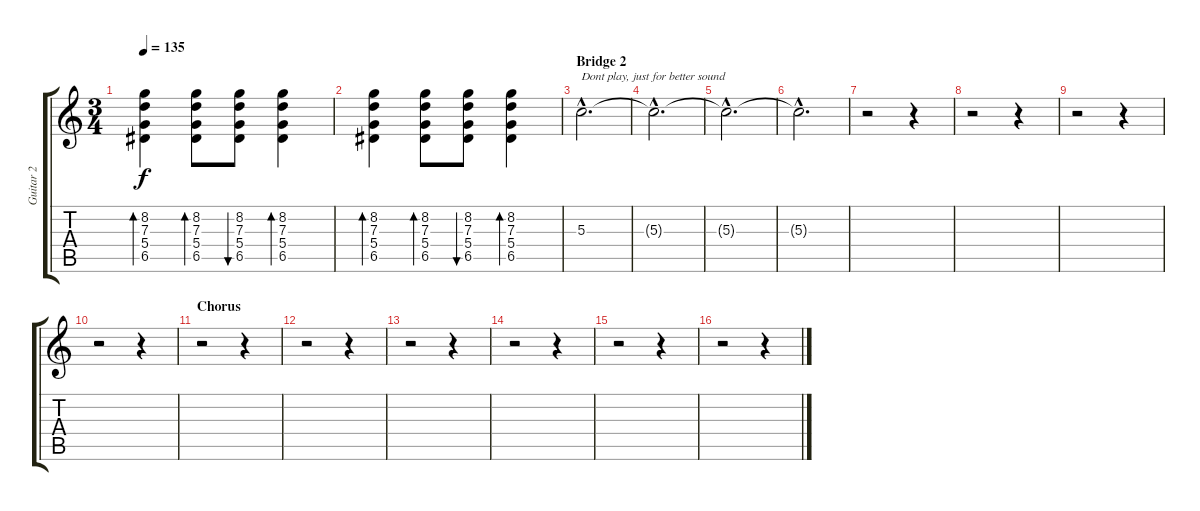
\track ("Guitar 2" "Guitar 2") {instrument acousticguitarsteel}
\staff {score tabs}
\tuning (E4 B3 G3 D3 A2 E2) {hide}
\ts (3 4)
\tempo 135
\clef g2
\ks c
(8.2 7.3 5.4 6.5).4{bd 60 dy f} (8.2 7.3 5.4 6.5).8{bd 60} (8.2 7.3 5.4 6.5).8{bu 60} (8.2 7.3 5.4 6.5).4{bd 60} |
(8.2 7.3 5.4 6.5).4{bd 60} (8.2 7.3 5.4 6.5).8{bd 60} (8.2 7.3 5.4 6.5).8{bu 60} (8.2 7.3 5.4 6.5).4{bd 60} |
\section ("" "Bridge 2")
5.3{hac}.2{d txt "Dont play, just for better sound" instrument distortionguitar} |
5.3{hac t}.2{d} |
5.3{hac t}.2{d} |
5.3{hac t}.2{d} |
r.2 r.4 |
r.2 r.4 |
r.2 r.4 |
r.2 r.4 |
\section ("" "Chorus")
r.2 r.4 |
r.2 r.4 |
r.2 r.4 |
r.2 r.4 |
r.2 r.4 |
r.2 r.4
